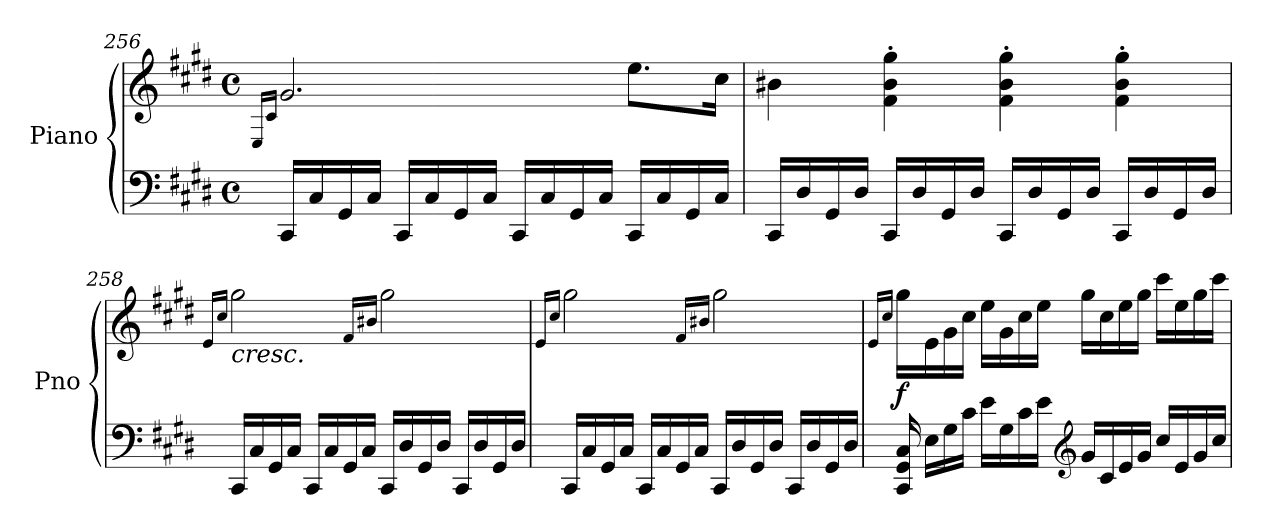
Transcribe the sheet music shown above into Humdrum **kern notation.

**kern	**kern	**dynam
*part1	*part1	*part1
*staff2	*staff1	*staff1/2
*I"Piano	*	*
*I'Pno	*	*
*clefF4	*clefG2	*
*k[f#c#g#d#]	*k[f#c#g#d#]	*
*M4/4	*M4/4	*
*met(c)	*met(c)	*
=256	=256	=256
.	16qE/LL	.
.	16qc#/JJ	.
16CC#/LL	2.g#/	.
16C#/	.	.
16GG#/	.	.
16C#/JJ	.	.
16CC#/LL	.	.
16C#/	.	.
16GG#/	.	.
16C#/JJ	.	.
16CC#/LL	.	.
16C#/	.	.
16GG#/	.	.
16C#/JJ	.	.
16CC#/LL	8.ee\L	.
16C#/	.	.
16GG#/	.	.
16C#/JJ	16cc#\Jk	.
=257	=257	=257
16CC#/LL	4b#X\	.
16D#/	.	.
16GG#/	.	.
16D#/JJ	.	.
16CC#/LL	4f#\' 4b#\' 4gg#\'	.
16D#/	.	.
16GG#/	.	.
16D#/JJ	.	.
16CC#/LL	4f#\' 4b#\' 4gg#\'	.
16D#/	.	.
16GG#/	.	.
16D#/JJ	.	.
16CC#/LL	4f#\' 4b#\' 4gg#\'	.
16D#/	.	.
16GG#/	.	.
16D#/JJ	.	.
=258	=258	=258
.	16qe/LL	.
.	16qcc#/JJ	.
!	!LO:TX:b:i:t=cresc.	!
16CC#/LL	2gg#\	.
16C#/	.	.
16GG#/	.	.
16C#/JJ	.	.
16CC#/LL	.	.
16C#/	.	.
16GG#/	.	.
16C#/JJ	.	.
.	16qf#/LL	.
.	16qb#X/JJ	.
16CC#/LL	2gg#\	.
16D#/	.	.
16GG#/	.	.
16D#/JJ	.	.
16CC#/LL	.	.
16D#/	.	.
16GG#/	.	.
16D#/JJ	.	.
=259	=259	=259
.	16qe/LL	.
.	16qcc#/JJ	.
16CC#/LL	2gg#\	.
16C#/	.	.
16GG#/	.	.
16C#/JJ	.	.
16CC#/LL	.	.
16C#/	.	.
16GG#/	.	.
16C#/JJ	.	.
.	16qf#/LL	.
.	16qb#X/JJ	.
16CC#/LL	2gg#\	.
16D#/	.	.
16GG#/	.	.
16D#/JJ	.	.
16CC#/LL	.	.
16D#/	.	.
16GG#/	.	.
16D#/JJ	.	.
=260	=260	=260
.	16qe/LL	.
.	16qcc#/JJ	.
!	!	!LO:DY:b
16CC#/ 16GG#/ 16C#/	16gg#\LL	f
16E\LL	16e\	.
16G#\	16g#\	.
16c#\JJ	16cc#\JJ	.
16e\LL	16ee\LL	.
16G#\	16g#\	.
16c#\	16cc#\	.
16e\JJ	16ee\JJ	.
*clefG2	*	*
16g#/LL	16gg#\LL	.
16c#/	16cc#\	.
16e/	16ee\	.
16g#/JJ	16gg#\JJ	.
16cc#/LL	16ccc#\LL	.
16e/	16ee\	.
16g#/	16gg#\	.
16cc#/JJ	16ccc#\JJ	.
=	=	=
*-	*-	*-
